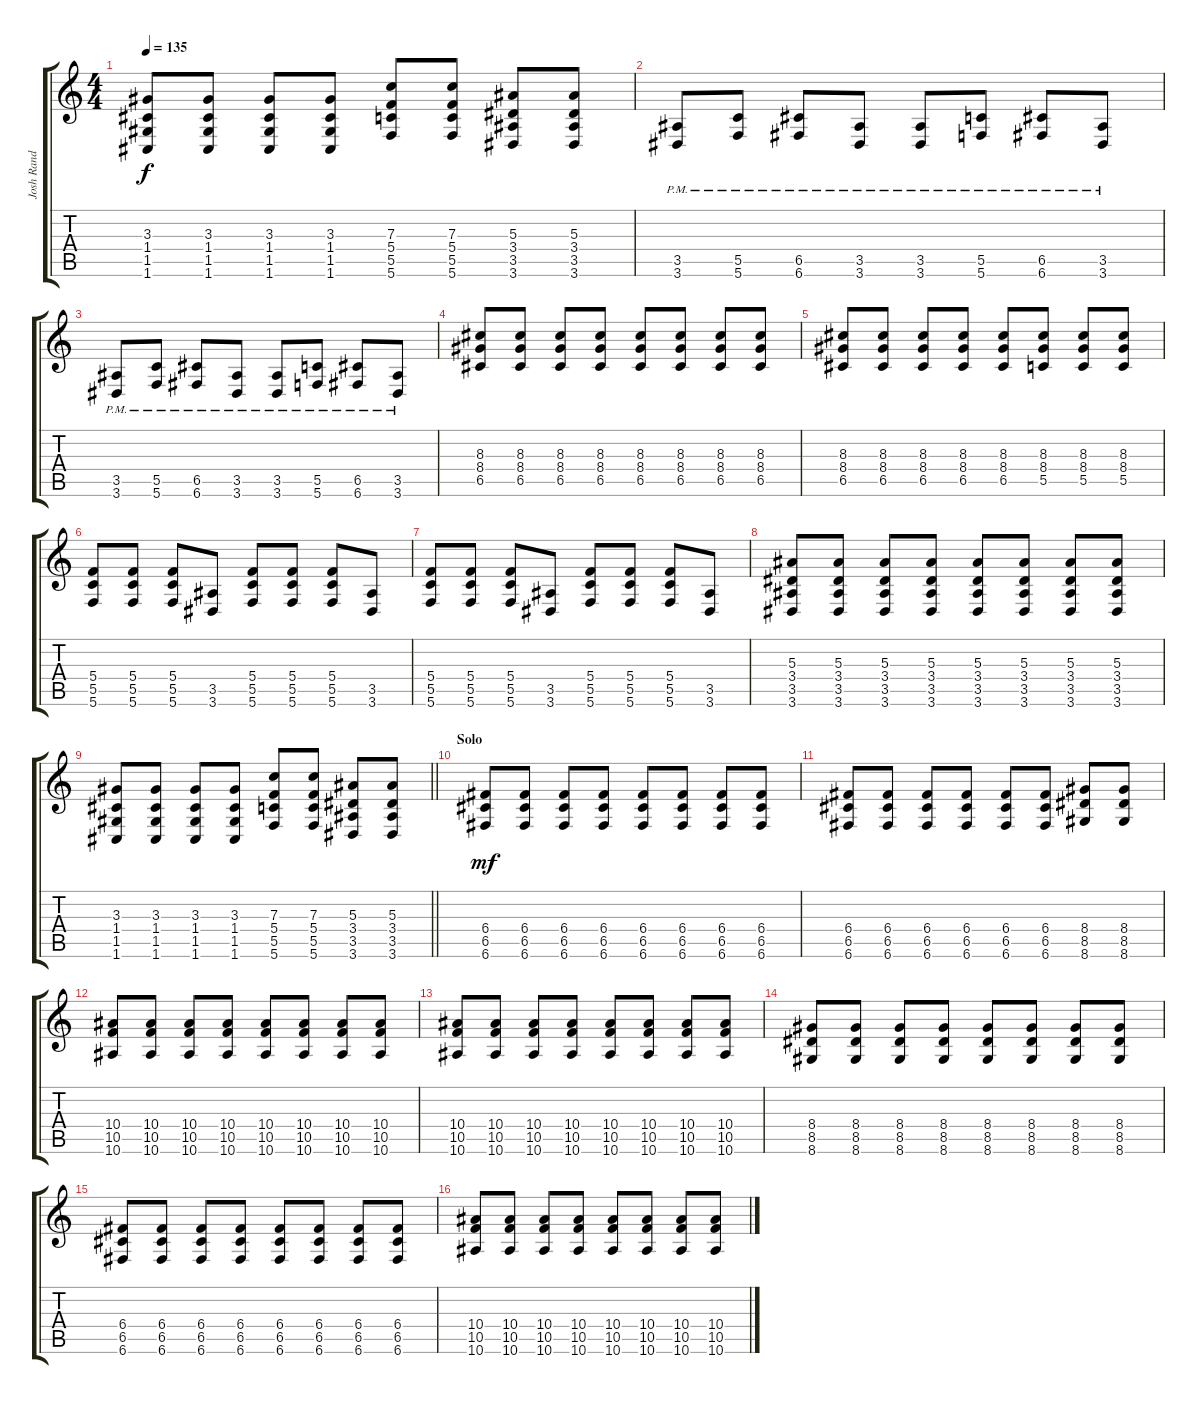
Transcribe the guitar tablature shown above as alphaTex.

\track ("Josh Rand Lead Guitar" "Josh Rand ") {instrument distortionguitar}
\staff {score tabs}
\tuning (D4 A3 F3 C3 G2 C2) {hide}
\ts (4 4)
\tempo 135
\clef g2
\ks c
(3.3 1.4 1.5 1.6).8{dy f} (3.3 1.4 1.5 1.6).8 (3.3 1.4 1.5 1.6).8 (3.3 1.4 1.5 1.6).8 (7.3 5.4 5.5 5.6).8 (7.3 5.4 5.5 5.6).8 (5.3 3.4 3.5 3.6).8 (5.3 3.4 3.5 3.6).8 |
(3.5{pm} 3.6{pm}).8 (5.5{pm} 5.6{pm}).8 (6.5{pm} 6.6{pm}).8 (3.5{pm} 3.6{pm}).8 (3.5{pm} 3.6{pm}).8 (5.5{pm} 5.6{pm}).8 (6.5{pm} 6.6{pm}).8 (3.5{pm} 3.6{pm}).8 |
(3.5{pm} 3.6{pm}).8 (5.5{pm} 5.6{pm}).8 (6.5{pm} 6.6{pm}).8 (3.5{pm} 3.6{pm}).8 (3.5{pm} 3.6{pm}).8 (5.5{pm} 5.6{pm}).8 (6.5{pm} 6.6{pm}).8 (3.5{pm} 3.6{pm}).8 |
(8.3 8.4 6.5).8 (8.3 8.4 6.5).8 (8.3 8.4 6.5).8 (8.3 8.4 6.5).8 (8.3 8.4 6.5).8 (8.3 8.4 6.5).8 (8.3 8.4 6.5).8 (8.3 8.4 6.5).8 |
(8.3 8.4 6.5).8 (8.3 8.4 6.5).8 (8.3 8.4 6.5).8 (8.3 8.4 6.5).8 (8.3 8.4 6.5).8 (8.3 8.4 5.5).8 (8.3 8.4 5.5).8 (8.3 8.4 5.5).8 |
(5.4 5.5 5.6).8 (5.4 5.5 5.6).8 (5.4 5.5 5.6).8 (3.5 3.6).8 (5.4 5.5 5.6).8 (5.4 5.5 5.6).8 (5.4 5.5 5.6).8 (3.5 3.6).8 |
(5.4 5.5 5.6).8 (5.4 5.5 5.6).8 (5.4 5.5 5.6).8 (3.5 3.6).8 (5.4 5.5 5.6).8 (5.4 5.5 5.6).8 (5.4 5.5 5.6).8 (3.5 3.6).8 |
(5.3 3.4 3.5 3.6).8 (5.3 3.4 3.5 3.6).8 (5.3 3.4 3.5 3.6).8 (5.3 3.4 3.5 3.6).8 (5.3 3.4 3.5 3.6).8 (5.3 3.4 3.5 3.6).8 (5.3 3.4 3.5 3.6).8 (5.3 3.4 3.5 3.6).8 |
\barLineRight lightlight
(3.3 1.4 1.5 1.6).8 (3.3 1.4 1.5 1.6).8 (3.3 1.4 1.5 1.6).8 (3.3 1.4 1.5 1.6).8 (7.3 5.4 5.5 5.6).8 (7.3 5.4 5.5 5.6).8 (5.3 3.4 3.5 3.6).8 (5.3 3.4 3.5 3.6).8 |
\section ("" "Solo")
(6.4 6.5 6.6).8{dy mf} (6.4 6.5 6.6).8 (6.4 6.5 6.6).8 (6.4 6.5 6.6).8 (6.4 6.5 6.6).8 (6.4 6.5 6.6).8 (6.4 6.5 6.6).8 (6.4 6.5 6.6).8 |
(6.4 6.5 6.6).8 (6.4 6.5 6.6).8 (6.4 6.5 6.6).8 (6.4 6.5 6.6).8 (6.4 6.5 6.6).8 (6.4 6.5 6.6).8 (8.4 8.5 8.6).8 (8.4 8.5 8.6).8 |
(10.4 10.5 10.6).8 (10.4 10.5 10.6).8 (10.4 10.5 10.6).8 (10.4 10.5 10.6).8 (10.4 10.5 10.6).8 (10.4 10.5 10.6).8 (10.4 10.5 10.6).8 (10.4 10.5 10.6).8 |
(10.4 10.5 10.6).8 (10.4 10.5 10.6).8 (10.4 10.5 10.6).8 (10.4 10.5 10.6).8 (10.4 10.5 10.6).8 (10.4 10.5 10.6).8 (10.4 10.5 10.6).8 (10.4 10.5 10.6).8 |
(8.4 8.5 8.6).8 (8.4 8.5 8.6).8 (8.4 8.5 8.6).8 (8.4 8.5 8.6).8 (8.4 8.5 8.6).8 (8.4 8.5 8.6).8 (8.4 8.5 8.6).8 (8.4 8.5 8.6).8 |
(6.4 6.5 6.6).8 (6.4 6.5 6.6).8 (6.4 6.5 6.6).8 (6.4 6.5 6.6).8 (6.4 6.5 6.6).8 (6.4 6.5 6.6).8 (6.4 6.5 6.6).8 (6.4 6.5 6.6).8 |
(10.4 10.5 10.6).8 (10.4 10.5 10.6).8 (10.4 10.5 10.6).8 (10.4 10.5 10.6).8 (10.4 10.5 10.6).8 (10.4 10.5 10.6).8 (10.4 10.5 10.6).8 (10.4 10.5 10.6).8
